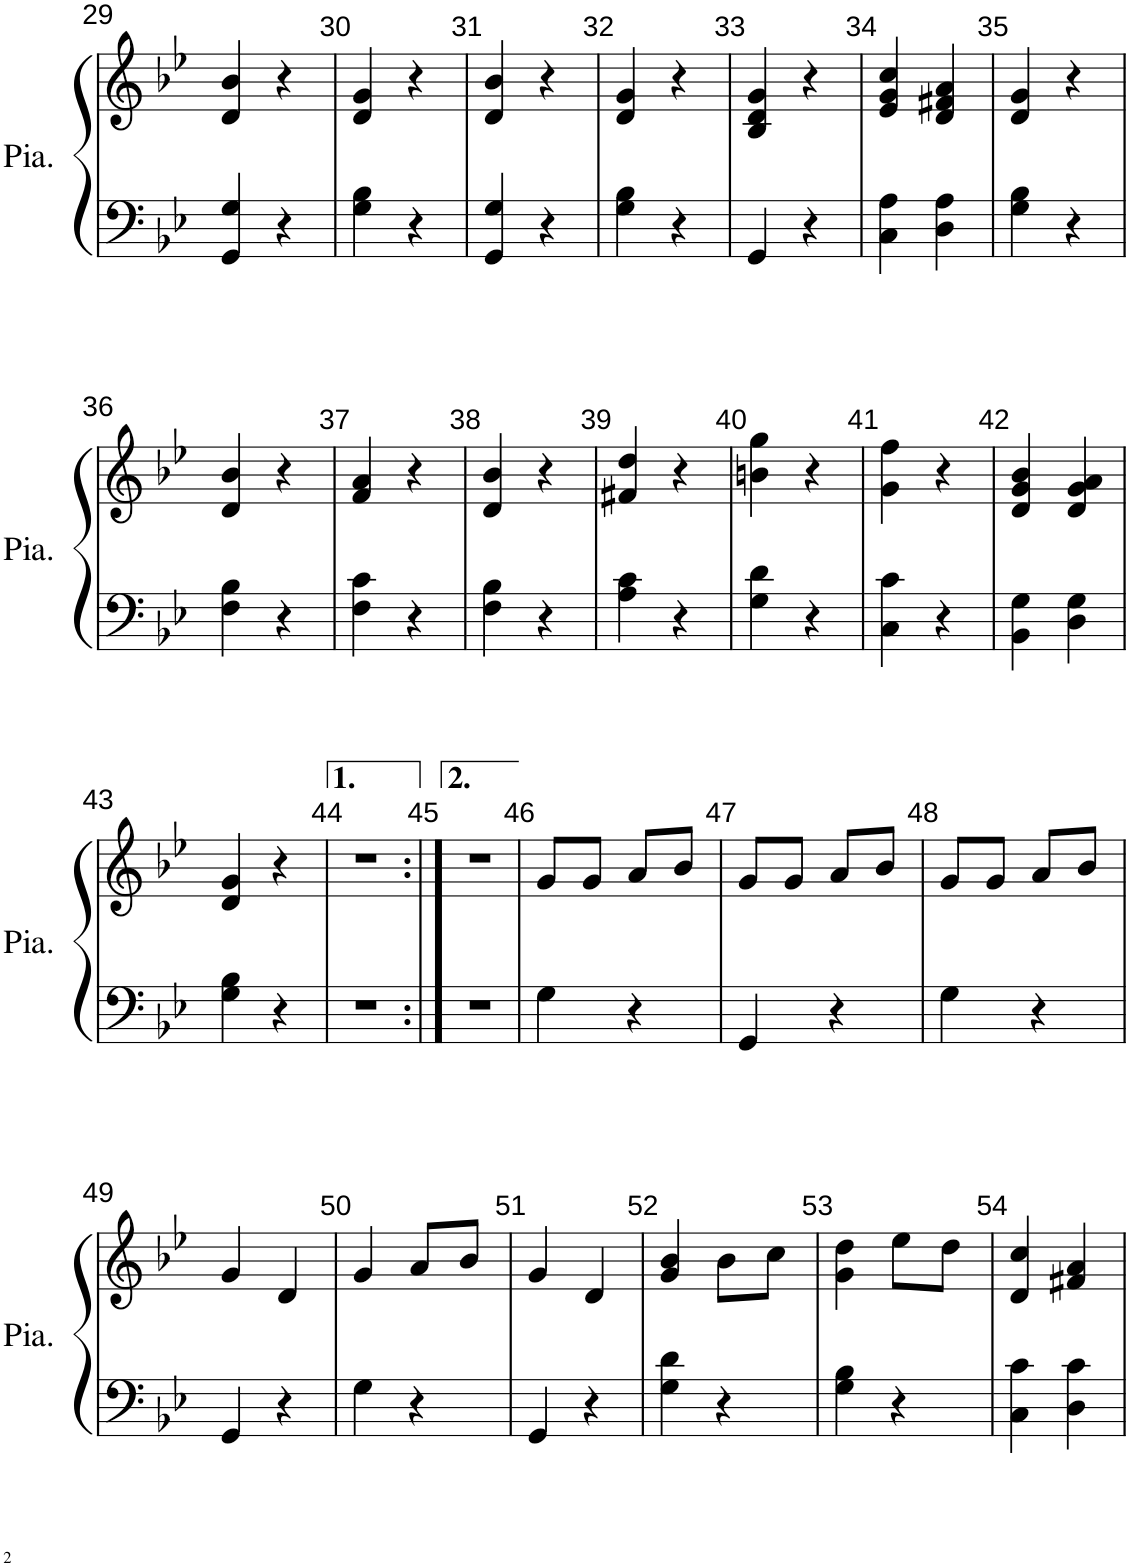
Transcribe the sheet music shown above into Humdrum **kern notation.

**kern	**kern
*part1	*part1
*staff2	*staff1
*I"Piano	*
*I'Pia.	*
!!LO:PB:g=z
*clefF4	*clefG2
*k[b-e-]	*k[b-e-]
*M2/4	*M2/4
=29	=29
4GG/ 4G/	4d/ 4b-/
4r	4r
=30	=30
4G\ 4B-\	4d/ 4g/
4r	4r
=31	=31
4GG/ 4G/	4d/ 4b-/
4r	4r
=32	=32
4G\ 4B-\	4d/ 4g/
4r	4r
=33	=33
4GG/	4B-/ 4d/ 4g/
4r	4r
=34	=34
4C\ 4A\	4e-/ 4g/ 4cc/
4D\ 4A\	4d/ 4f#X/ 4a/
=35	=35
4G\ 4B-\	4d/ 4g/
4r	4r
!!LO:LB:g=z
=36	=36
4F\ 4B-\	4d/ 4b-/
4r	4r
=37	=37
4F\ 4c\	4f/ 4a/
4r	4r
=38	=38
4F\ 4B-\	4d/ 4b-/
4r	4r
=39	=39
4A\ 4c\	4f#X/ 4dd/
4r	4r
=40	=40
4G\ 4d\	4bn\ 4gg\
4r	4r
=41	=41
4C\ 4c\	4g\ 4ff\
4r	4r
=42	=42
4BB-\ 4G\	4d/ 4g/ 4b-/
4D\ 4G\	4d/ 4g/ 4a/
!!LO:LB:g=z
=43	=43
4G\ 4B-\	4d/ 4g/
4r	4r
=44	=44
2r	2r
=45:|!	=45:|!
2r	2r
=46	=46
4G\	8g/L
.	8g/J
4r	8a/L
.	8b-/J
=47	=47
4GG/	8g/L
.	8g/J
4r	8a/L
.	8b-/J
=48	=48
4G\	8g/L
.	8g/J
4r	8a/L
.	8b-/J
!!LO:LB:g=z
=49	=49
4GG/	4g/
4r	4d/
=50	=50
4G\	4g/
4r	8a/L
.	8b-/J
=51	=51
4GG/	4g/
4r	4d/
=52	=52
4G\ 4d\	4g/ 4b-/
4r	8b-\L
.	8cc\J
=53	=53
4G\ 4B-\	4g\ 4dd\
4r	8ee-\L
.	8dd\J
=54	=54
4C\ 4c\	4d/ 4cc/
4D\ 4c\	4f#X/ 4a/
=	=
*-	*-
